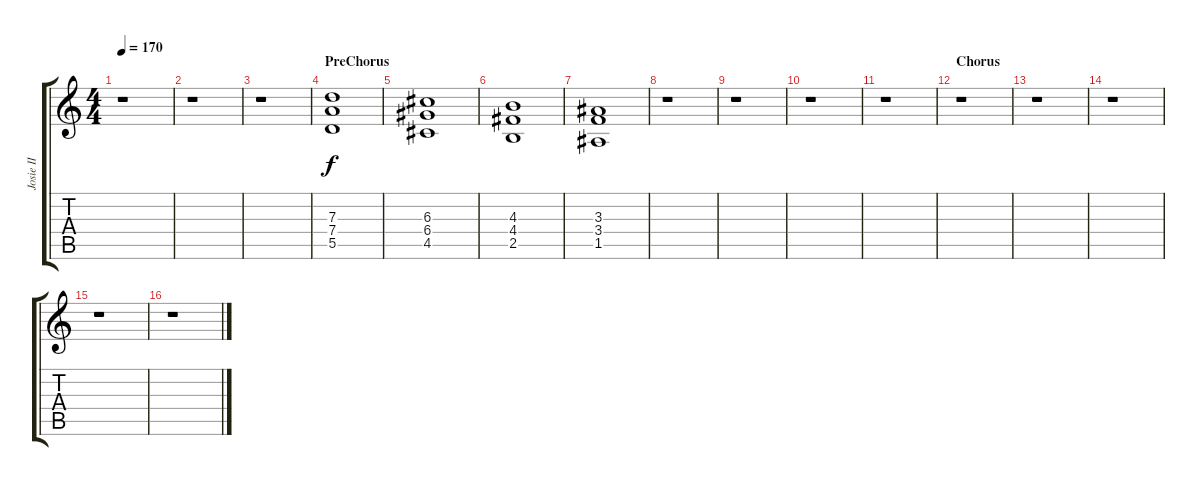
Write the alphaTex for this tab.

\track ("Josie II" "Josie II") {instrument overdrivenguitar}
\staff {score tabs}
\tuning (E4 B3 G3 D3 A2 E2) {hide}
\ts (4 4)
\tempo 170
\clef g2
\ks c
r.1{dy f} |
r.1 |
r.1 |
\section ("" "PreChorus")
(7.3 7.4 5.5).1 |
(6.3 6.4 4.5).1 |
(4.3 4.4 2.5).1 |
(3.3 3.4 1.5).1 |
r.1 |
r.1 |
r.1 |
r.1 |
\section ("" "Chorus")
r.1 |
r.1 |
r.1 |
r.1 |
r.1
